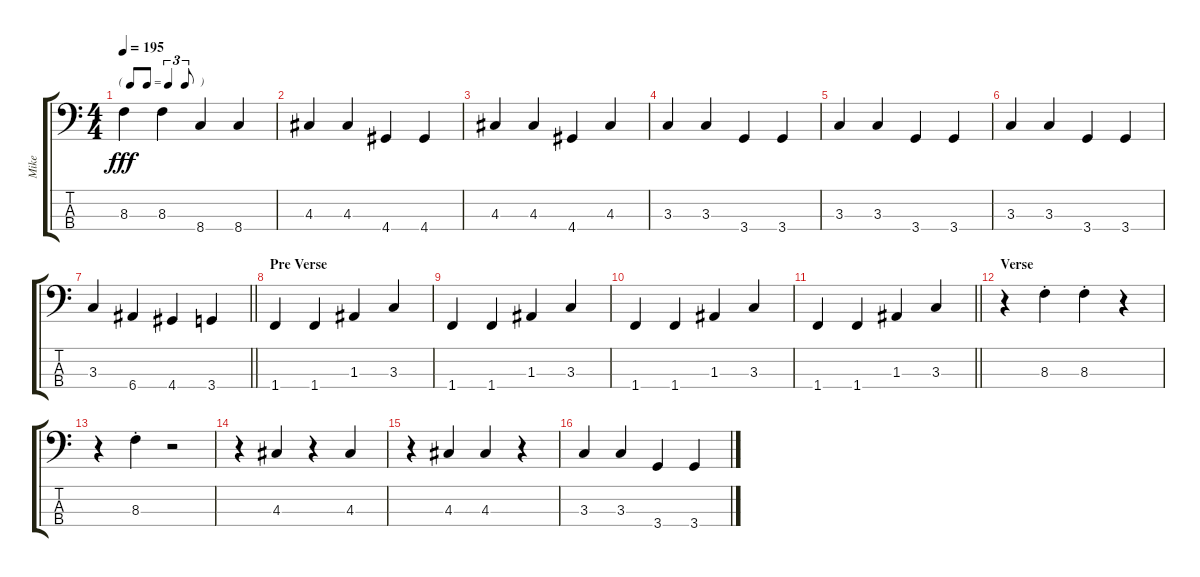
\track ("Mike" "Mike") {instrument electricbasspick}
\staff {score tabs}
\tuning (G2 D2 A1 E1) {hide}
\ts (4 4)
\tf triplet8th
\tempo 195
\clef f4
\ks c
8.3.4{dy fff} 8.3.4 8.4.4 8.4.4 |
4.3.4 4.3.4 4.4.4 4.4.4 |
4.3.4 4.3.4 4.4.4 4.3.4 |
3.3.4 3.3.4 3.4.4 3.4.4 |
3.3.4 3.3.4 3.4.4 3.4.4 |
3.3.4 3.3.4 3.4.4 3.4.4 |
\barLineRight lightlight
3.3.4 6.4.4 4.4.4 3.4.4 |
\section ("" "Pre Verse")
1.4.4 1.4.4 1.3.4 3.3.4 |
1.4.4 1.4.4 1.3.4 3.3.4 |
1.4.4 1.4.4 1.3.4 3.3.4 |
\barLineRight lightlight
1.4.4 1.4.4 1.3.4 3.3.4 |
\section ("" "Verse")
r.4 8.3{st}.4 8.3{st}.4 r.4 |
r.4 8.3{st}.4 r.2 |
r.4 4.3.4 r.4 4.3.4 |
r.4 4.3.4 4.3.4 r.4 |
3.3.4 3.3.4 3.4.4 3.4.4
